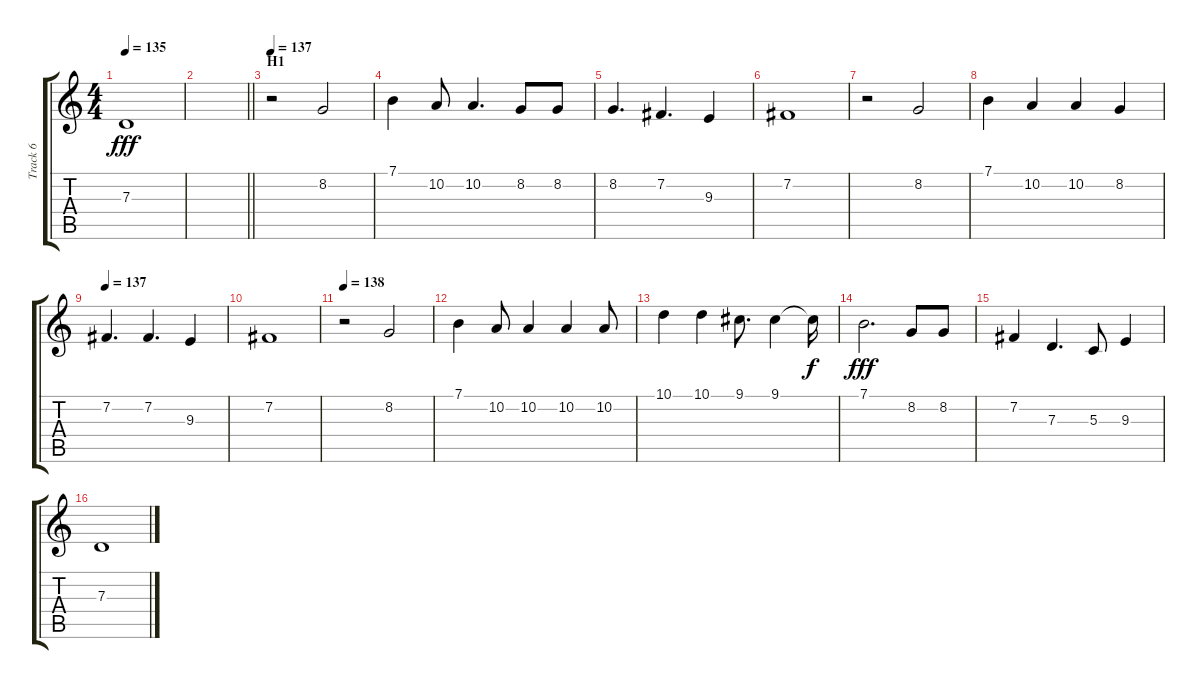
\track ("Track 6" "Track 6") {instrument stringensemble1}
\staff {score tabs}
\tuning (E4 B3 G3 D3 A2 E2) {hide}
\ts (4 4)
\tempo 135
\clef g2
\ks c
7.3.1{dy fff} |
\barLineRight lightlight
|
\section ("" "H1")
\tempo 137
r.2 8.2.2 |
7.1.4 10.2.8 10.2.4{d} 8.2.8 8.2.8 |
8.2.4{d} 7.2.4{d} 9.3.4 |
7.2.1 |
r.2 8.2.2 |
7.1.4 10.2.4 10.2.4 8.2.4 |
\tempo 137
7.2.4{d} 7.2.4{d} 9.3.4 |
7.2.1 |
\tempo 138
r.2 8.2.2 |
7.1.4 10.2.8 10.2.4 10.2.4 10.2.8 |
10.1.4 10.1.4 9.1.8{d} 9.1.4 9.1{t}.16{dy f} |
7.1.2{d dy fff} 8.2.8 8.2.8 |
7.2.4 7.3.4{d} 5.3.8 9.3.4 |
7.3.1
